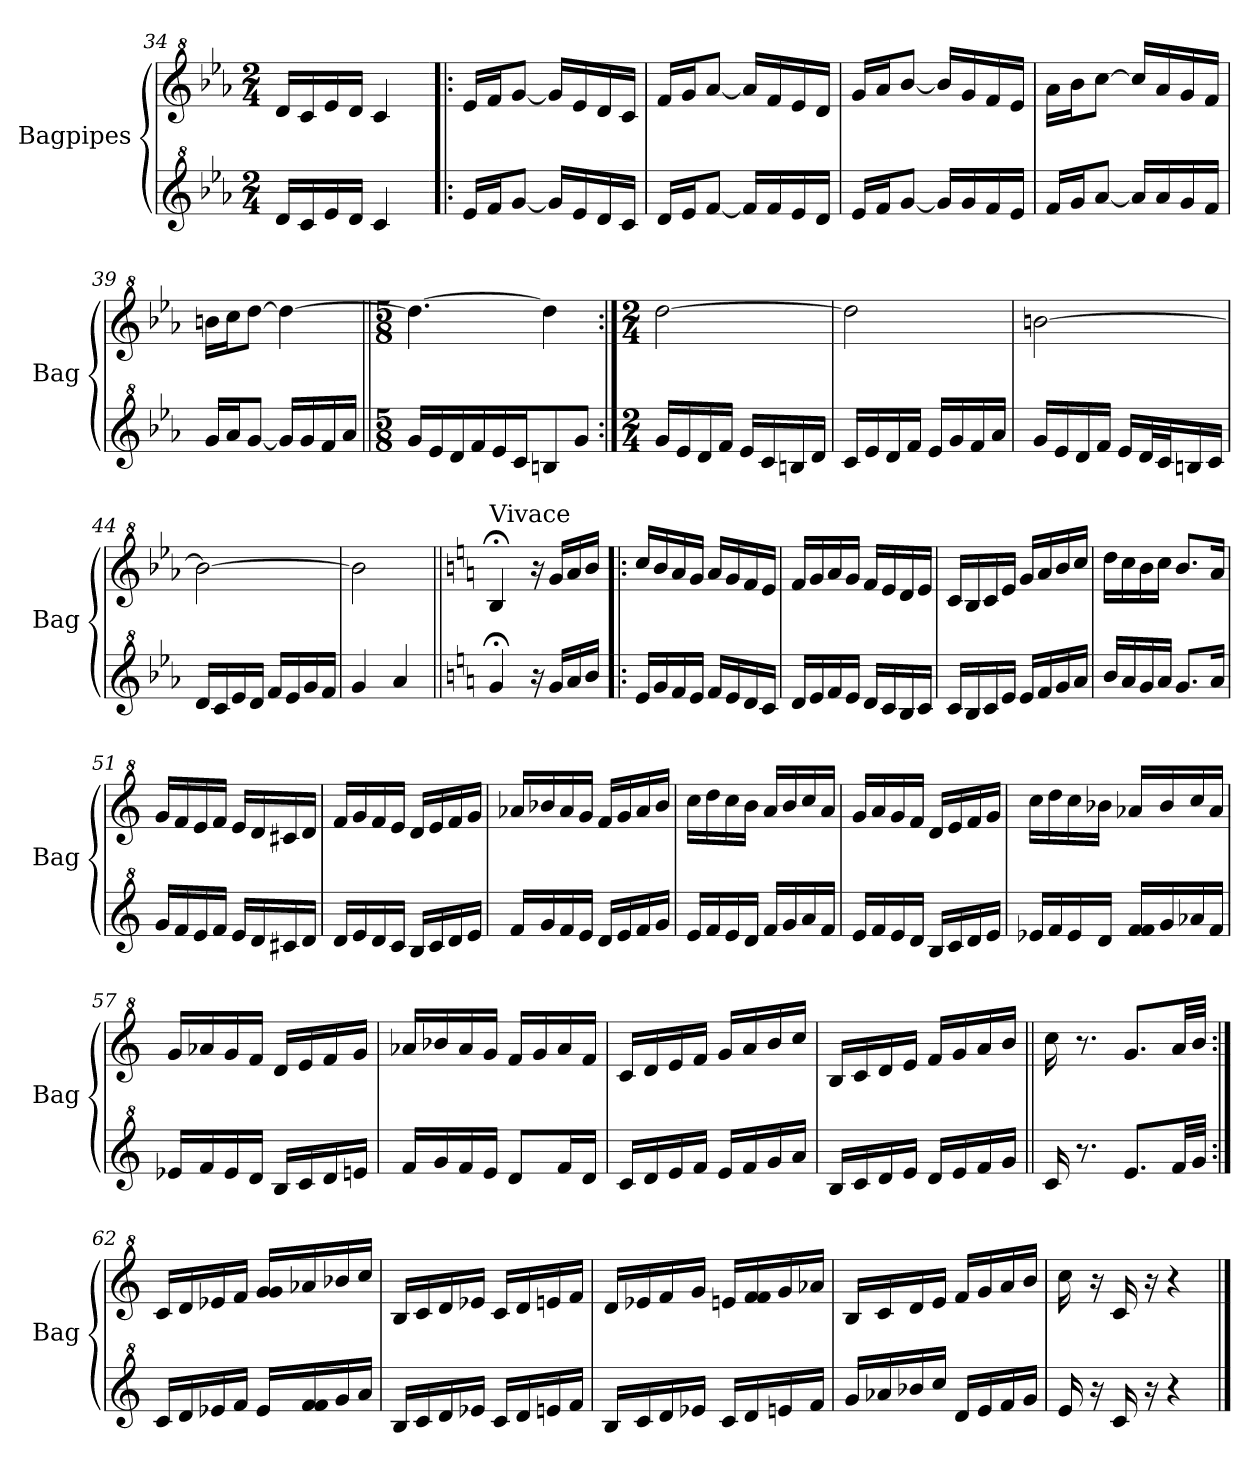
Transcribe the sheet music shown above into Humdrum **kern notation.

**kern	**kern
*part2	*part1
*staff2	*staff1
*I"Bagpipes	*I"Bagpipes
*I'Bag	*I'Bag
!!LO:PB:g=z
*clefG^2	*clefG^2
*k[b-e-a-]	*k[b-e-a-]
*E-:	*E-:
*M2/4	*M2/4
=34	=34
16dd/LL	16dd/LL
16cc/	16cc/
16ee-/	16ee-/
16dd/JJ	16dd/JJ
4cc/	4cc/
=35!|:	=35!|:
16ee-/LL	16ee-/LL
16ff/J	16ff/J
[8gg/J	[8gg/J
16gg/LL]	16gg/LL]
16ee-/	16ee-/
16dd/	16dd/
16cc/JJ	16cc/JJ
=36	=36
16dd/LL	16ff/LL
16ee-/J	16gg/J
[8ff/J	[8aa-/J
16ff/LL]	16aa-/LL]
16ff/	16ff/
16ee-/	16ee-/
16dd/JJ	16dd/JJ
=37	=37
16ee-/LL	16gg/LL
16ff/J	16aa-/J
[8gg/J	[8bb-/J
16gg/LL]	16bb-/LL]
16gg/	16gg/
16ff/	16ff/
16ee-/JJ	16ee-/JJ
=38	=38
16ff/LL	16aa-\LL
16gg/J	16bb-\J
[8aa-/J	[8ccc\J
16aa-/LL]	16ccc/LL]
16aa-/	16aa-/
16gg/	16gg/
16ff/JJ	16ff/JJ
=39	=39
16gg/LL	16bbn\LL
16aa-/J	16ccc\J
[8gg/J	[8ddd\J
16gg/LL]	4ddd\_
16gg/	.
16ff/	.
16aa-/JJ	.
!!LO:LB:g=z
=40||	=40||
*M5/8	*M5/8
16gg/LL	4.ddd\_
16ee-/	.
16dd/	.
16ff/	.
16ee-/	.
16cc/J	.
8bn/	4ddd\]
8gg/J	.
=41:|!	=41:|!
*M2/4	*M2/4
16gg/LL	[2ddd\
16ee-/	.
16dd/	.
16ff/JJ	.
16ee-/LL	.
16cc/	.
16bn/	.
16dd/JJ	.
=42	=42
16cc/LL	2ddd\]
16ee-/	.
16dd/	.
16ff/JJ	.
16ee-/LL	.
16gg/	.
16ff/	.
16aa-/JJ	.
=43	=43
16gg/LL	[2bbn\
16ee-/	.
16dd/	.
16ff/JJ	.
16ee-/LL	.
32dd/L	.
32cc/J	.
16bn/	.
16cc/JJ	.
=44	=44
16dd/LL	2bb\_
16cc/	.
16ee-/	.
16dd/JJ	.
16ff/LL	.
16ee-/	.
16gg/	.
16ff/JJ	.
!!LO:LB:g=z
=45	=45
4gg/	2bb\]
4aa-/	.
=46||	=46||
*k[]	*k[]
*C:	*C:
!	!LO:TX:a:t=Vivace
4gg;</	4b;</
16r	16r
16gg/LL	16gg/LL
16aa/	16aa/
16bb/JJ	16bb/JJ
=47!|:	=47!|:
16ee/LL	16ccc/LL
16gg/	16bb/
16ff/	16aa/
16ee/JJ	16gg/JJ
16ff/LL	16aa/LL
16ee/	16gg/
16dd/	16ff/
16cc/JJ	16ee/JJ
=48	=48
16dd/LL	16ff/LL
16ee/	16gg/
16ff/	16aa/
16ee/JJ	16gg/JJ
16dd/LL	16ff/LL
16cc/	16ee/
16b/	16dd/
16cc/JJ	16ee/JJ
=49	=49
16cc/LL	16cc/LL
16b/	16b/
16cc/	16cc/
16ee/JJ	16ee/JJ
16ee/LL	16gg/LL
16ff/	16aa/
16gg/	16bb/
16aa/JJ	16ccc/JJ
=50	=50
16bb/LL	16ddd\LL
16aa/	16ccc\
16gg/	16bb\
16aa/JJ	16ccc\JJ
8.gg/L	8.bb/L
16aa/Jk	16aa/Jk
!!LO:LB:g=z
=51	=51
16gg/LL	16gg/LL
16ff/	16ff/
16ee/	16ee/
16ff/JJ	16ff/JJ
16ee/LL	16ee/LL
16dd/	16dd/
16cc#X/	16cc#X/
16dd/JJ	16dd/JJ
=52	=52
16dd/LL	16ff/LL
16ee/	16gg/
16dd/	16ff/
16cc/JJ	16ee/JJ
16b/LL	16dd/LL
16cc/	16ee/
16dd/	16ff/
16ee/JJ	16gg/JJ
=53	=53
16ff/LL	16aa-X/LL
16gg/	16bb-X/
16ff/	16aa-/
16ee/JJ	16gg/JJ
16dd/LL	16ff/LL
16ee/	16gg/
16ff/	16aa-/
16gg/JJ	16bb-/JJ
=54	=54
16ee/LL	16ccc\LL
16ff/	16ddd\
16ee/	16ccc\
16dd/JJ	16bb\JJ
16ff/LL	16aa/LL
16gg/	16bb/
16aa/	16ccc/
16ff/JJ	16aa/JJ
=55	=55
16ee/LL	16gg/LL
16ff/	16aa/
16ee/	16gg/
16dd/JJ	16ff/JJ
16b/LL	16dd/LL
16cc/	16ee/
16dd/	16ff/
16ee/JJ	16gg/JJ
!!LO:LB:g=z
=56	=56
16ee-X/LL	16ccc\LL
16ff/	16ddd\
16ee-/	16ccc\
16dd/JJ	16bb-X\JJ
16ff/ 16ff/LL	16aa-X/LL
16gg/	16bb-/
16aa-X/	16ccc/
16ff/JJ	16aa-/JJ
=57	=57
16ee-X/LL	16gg/LL
16ff/	16aa-X/
16ee-/	16gg/
16dd/JJ	16ff/JJ
16b/LL	16dd/LL
16cc/	16ee/
16dd/	16ff/
16een/JJ	16gg/JJ
=58	=58
16ff/LL	16aa-X/LL
16gg/	16bb-X/
16ff/	16aa-/
16ee/JJ	16gg/JJ
8dd/L	16ff/LL
.	16gg/
16ff/L	16aa-/
16dd/JJ	16ff/JJ
=59	=59
16cc/LL	16cc/LL
16dd/	16dd/
16ee/	16ee/
16ff/JJ	16ff/JJ
16ee/LL	16gg/LL
16ff/	16aa/
16gg/	16bb/
16aa/JJ	16ccc/JJ
=60	=60
16b/LL	16b/LL
16cc/	16cc/
16dd/	16dd/
16ee/JJ	16ee/JJ
16dd/LL	16ff/LL
16ee/	16gg/
16ff/	16aa/
16gg/JJ	16bb/JJ
!!LO:LB:g=z
=61||	=61||
16cc/	16ccc\
8.r	8.r
8.ee/L	8.gg/L
32ff/LL	32aa/LL
32gg/JJJ	32bb/JJJ
=62:|!	=62:|!
16cc/LL	16cc/LL
16dd/	16dd/
16ee-X/	16ee-X/
16ff/JJ	16ff/JJ
16ee-/LL	16gg/ 16gg/LL
16ff/ 16ff/	16aa-X/
16gg/	16bb-X/
16aa/JJ	16ccc/JJ
=63	=63
16b/LL	16b/LL
16cc/	16cc/
16dd/	16dd/
16ee-X/JJ	16ee-X/JJ
16cc/LL	16cc/LL
16dd/	16dd/
16een/	16een/
16ff/JJ	16ff/JJ
=64	=64
16b/LL	16dd/LL
16cc/	16ee-X/
16dd/	16ff/
16ee-X/JJ	16gg/JJ
16cc/LL	16een/LL
16dd/	16ff/ 16ff/
16een/	16gg/
16ff/JJ	16aa-X/JJ
=65	=65
16gg/LL	16b/LL
16aa-X/	16cc/
16bb-X/	16dd/
16ccc/JJ	16ee/JJ
16dd/LL	16ff/LL
16ee/	16gg/
16ff/	16aa/
16gg/JJ	16bb/JJ
!!LO:PB:g=z
=66	=66
16ee/	16ccc\
16r	16r
16cc/	16cc/
16r	16r
4r	4r
==	==
*-	*-
